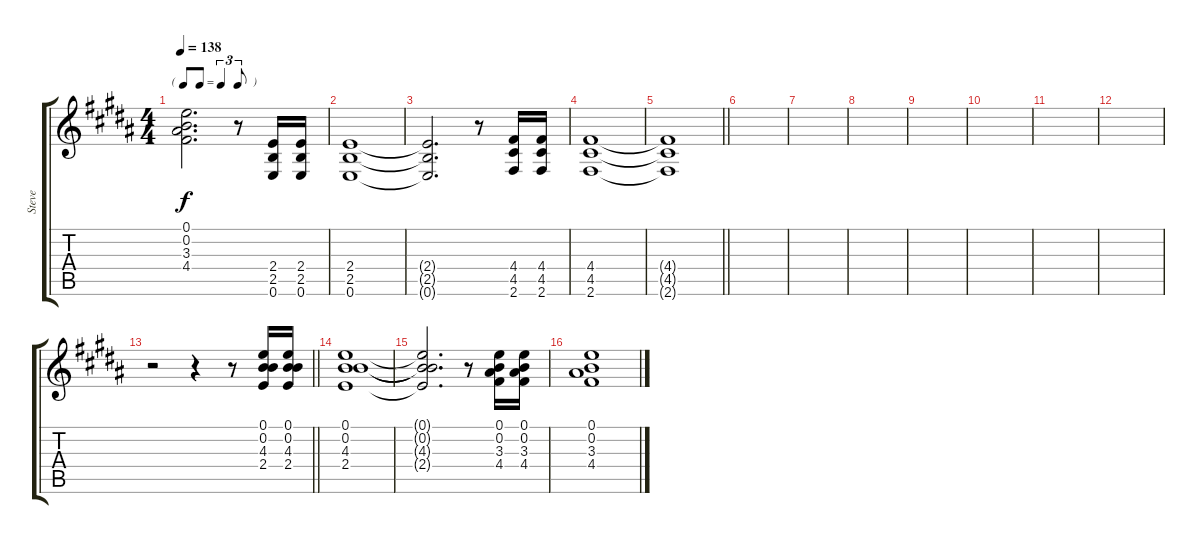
\track ("Steve" "Steve") {instrument distortionguitar}
\staff {score tabs}
\tuning (E4 B3 G3 D3 A2 E2) {hide}
\ts (4 4)
\tf triplet8th
\tempo 138
\clef g2
\ks b
(0.1{t} 0.2{t} 3.3{t} 4.4{t}).2{d dy f} r.8 (2.4 2.5 0.6).16 (2.4 2.5 0.6).16 |
(2.4 2.5 0.6).1 |
(2.4{t} 2.5{t} 0.6{t}).2{d} r.8 (4.4 4.5 2.6).16 (4.4 4.5 2.6).16 |
(4.4 4.5 2.6).1 |
\barLineRight lightlight
(4.4{t} 4.5{t} 2.6{t}).1 |
|
|
|
|
|
|
|
\barLineRight lightlight
r.2 r.4 r.8 (0.1 0.2 4.3 2.4).16 (0.1 0.2 4.3 2.4).16 |
(0.1 0.2 4.3 2.4).1 |
(0.1{t} 0.2{t} 4.3{t} 2.4{t}).2{d} r.8 (0.1 0.2 3.3 4.4).16 (0.1 0.2 3.3 4.4).16 |
(0.1 0.2 3.3 4.4).1
